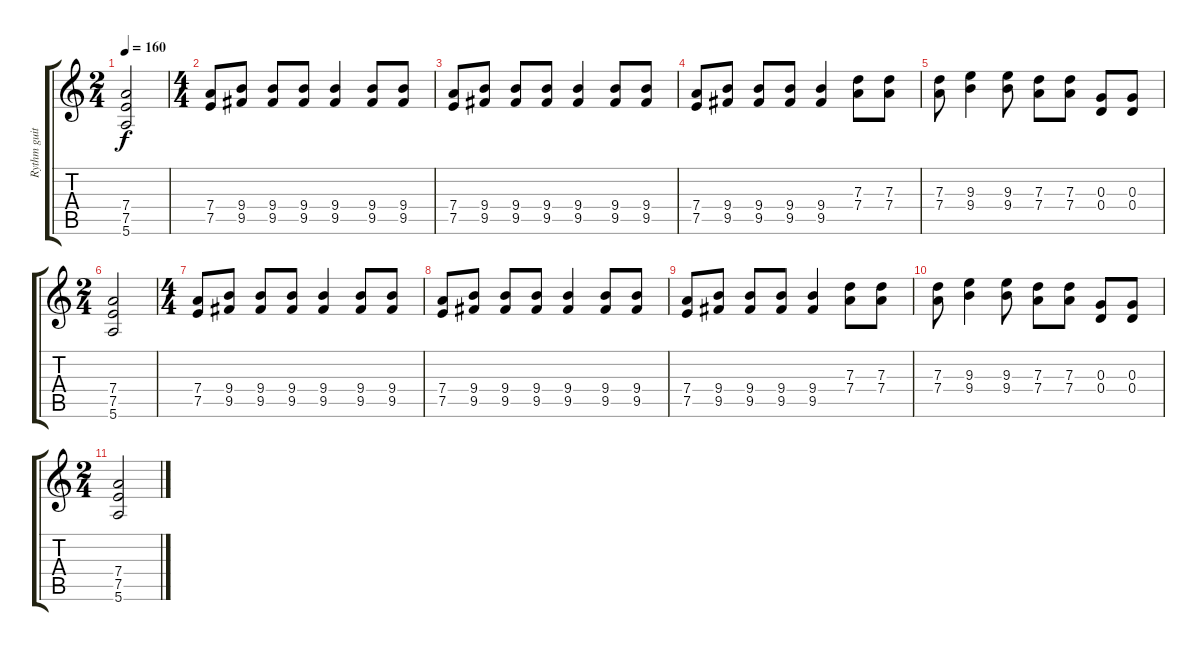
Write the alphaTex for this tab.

\track ("Rythm guitar" "Rythm guit") {instrument distortionguitar}
\staff {score tabs}
\tuning (E4 B3 G3 D3 A2 E2) {hide}
\ts (2 4)
\tempo 160
\clef g2
\ks c
(7.4 7.5 5.6).2{dy f} |
\ts (4 4)
(7.4 7.5).8 (9.4 9.5).8 (9.4 9.5).8 (9.4 9.5).8 (9.4 9.5).4 (9.4 9.5).8 (9.4 9.5).8{volume 12} |
(7.4 7.5).8 (9.4 9.5).8 (9.4 9.5).8 (9.4 9.5).8 (9.4 9.5).4 (9.4 9.5).8 (9.4 9.5).8 |
(7.4 7.5).8 (9.4 9.5).8 (9.4 9.5).8 (9.4 9.5).8 (9.4 9.5).4 (7.3 7.4).8 (7.3 7.4).8{volume 9} |
(7.3 7.4).8 (9.3 9.4).4 (9.3 9.4).8 (7.3 7.4).8 (7.3 7.4).8 (0.3 0.4).8 (0.3 0.4).8 |
\ts (2 4)
(7.4 7.5 5.6).2 |
\ts (4 4)
(7.4 7.5).8 (9.4 9.5).8 (9.4 9.5).8 (9.4 9.5).8 (9.4 9.5).4{volume 6} (9.4 9.5).8 (9.4 9.5).8 |
(7.4 7.5).8 (9.4 9.5).8 (9.4 9.5).8 (9.4 9.5).8 (9.4 9.5).4 (9.4 9.5).8 (9.4 9.5).8 |
(7.4 7.5).8 (9.4 9.5).8 (9.4 9.5).8 (9.4 9.5).8 (9.4 9.5).4{volume 0} (7.3 7.4).8 (7.3 7.4).8 |
(7.3 7.4).8 (9.3 9.4).4 (9.3 9.4).8 (7.3 7.4).8 (7.3 7.4).8 (0.3 0.4).8 (0.3 0.4).8 |
\ts (2 4)
(7.4 7.5 5.6).2
